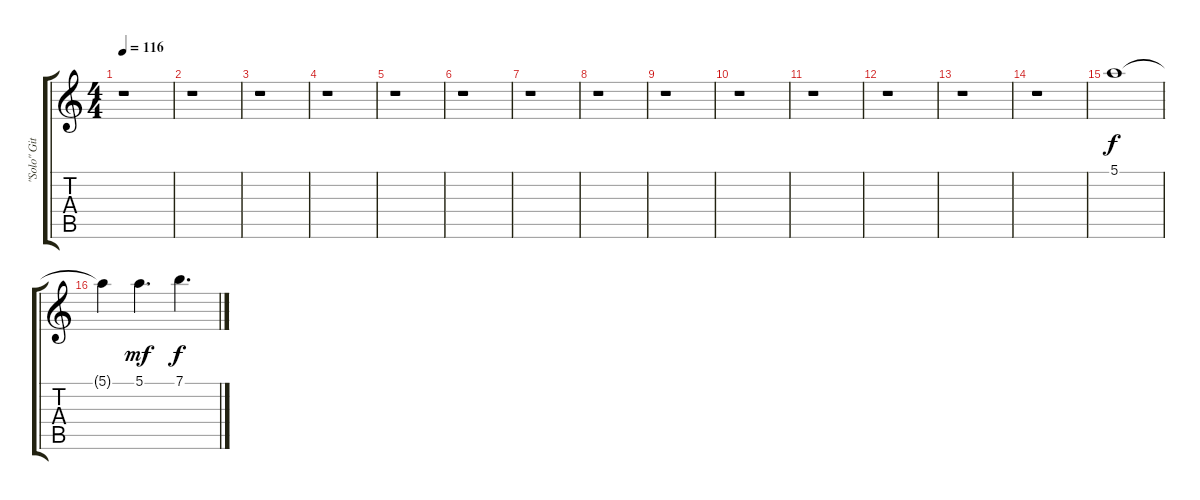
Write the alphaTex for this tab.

\track ("\"Solo\" Gitarre" "\"Solo\" Git") {instrument distortionguitar}
\staff {score tabs}
\tuning (E4 B3 G3 D3 A2 E2) {hide}
\ts (4 4)
\tempo 116
\clef g2
\ks c
r.1{dy f} |
r.1 |
r.1 |
r.1 |
r.1 |
r.1 |
r.1 |
r.1 |
r.1 |
r.1 |
r.1 |
r.1 |
r.1 |
r.1 |
5.1.1 |
5.1{t}.4 5.1.4{d dy mf} 7.1.4{d dy f}
